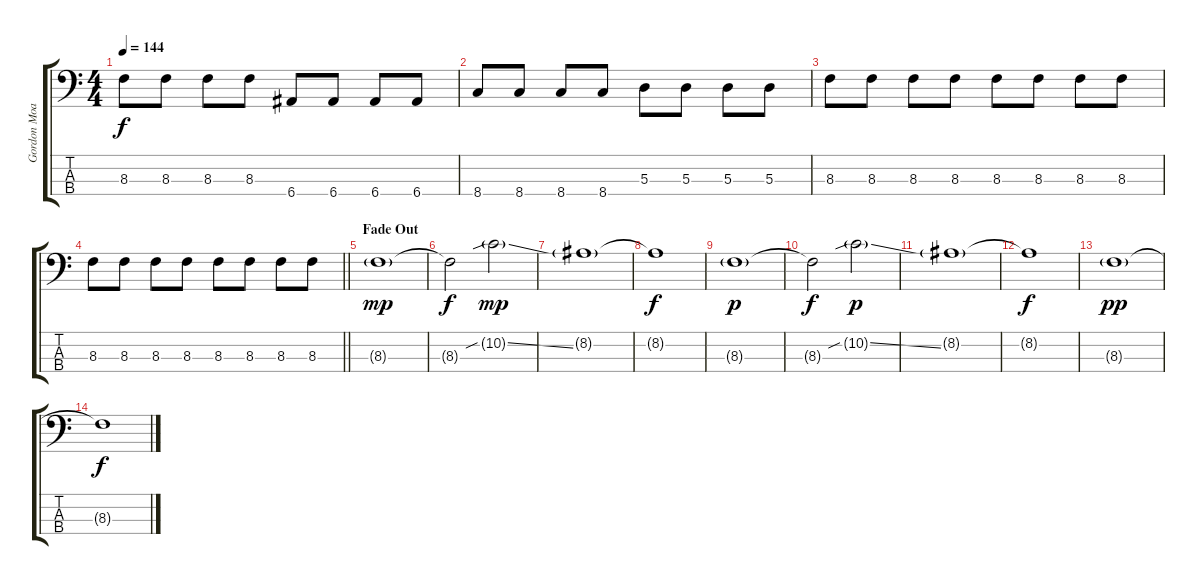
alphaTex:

\track ("Gordon Moakes" "Gordon Moa") {instrument electricbassfinger}
\staff {score tabs}
\tuning (G2 D2 A1 E1) {hide}
\ts (4 4)
\tempo 144
\clef f4
\ks c
8.3.8{dy f} 8.3.8 8.3.8 8.3.8 6.4.8 6.4.8 6.4.8 6.4.8 |
8.4.8 8.4.8 8.4.8 8.4.8 5.3.8 5.3.8 5.3.8 5.3.8 |
8.3.8 8.3.8 8.3.8 8.3.8 8.3.8 8.3.8 8.3.8 8.3.8 |
\barLineRight lightlight
8.3.8 8.3.8 8.3.8 8.3.8 8.3.8 8.3.8 8.3.8 8.3.8 |
\section ("" "Fade Out")
8.3{g}.1{dy mp} |
8.3{t}.2{dy f} 10.2{sib ss g}.2{dy mp} |
8.2{g}.1 |
8.2{t}.1{dy f} |
8.3{g}.1{dy p} |
8.3{t}.2{dy f} 10.2{sib ss g}.2{dy p} |
8.2{g}.1 |
8.2{t}.1{dy f} |
8.3{g}.1{dy pp} |
8.3{t}.1{dy f}
